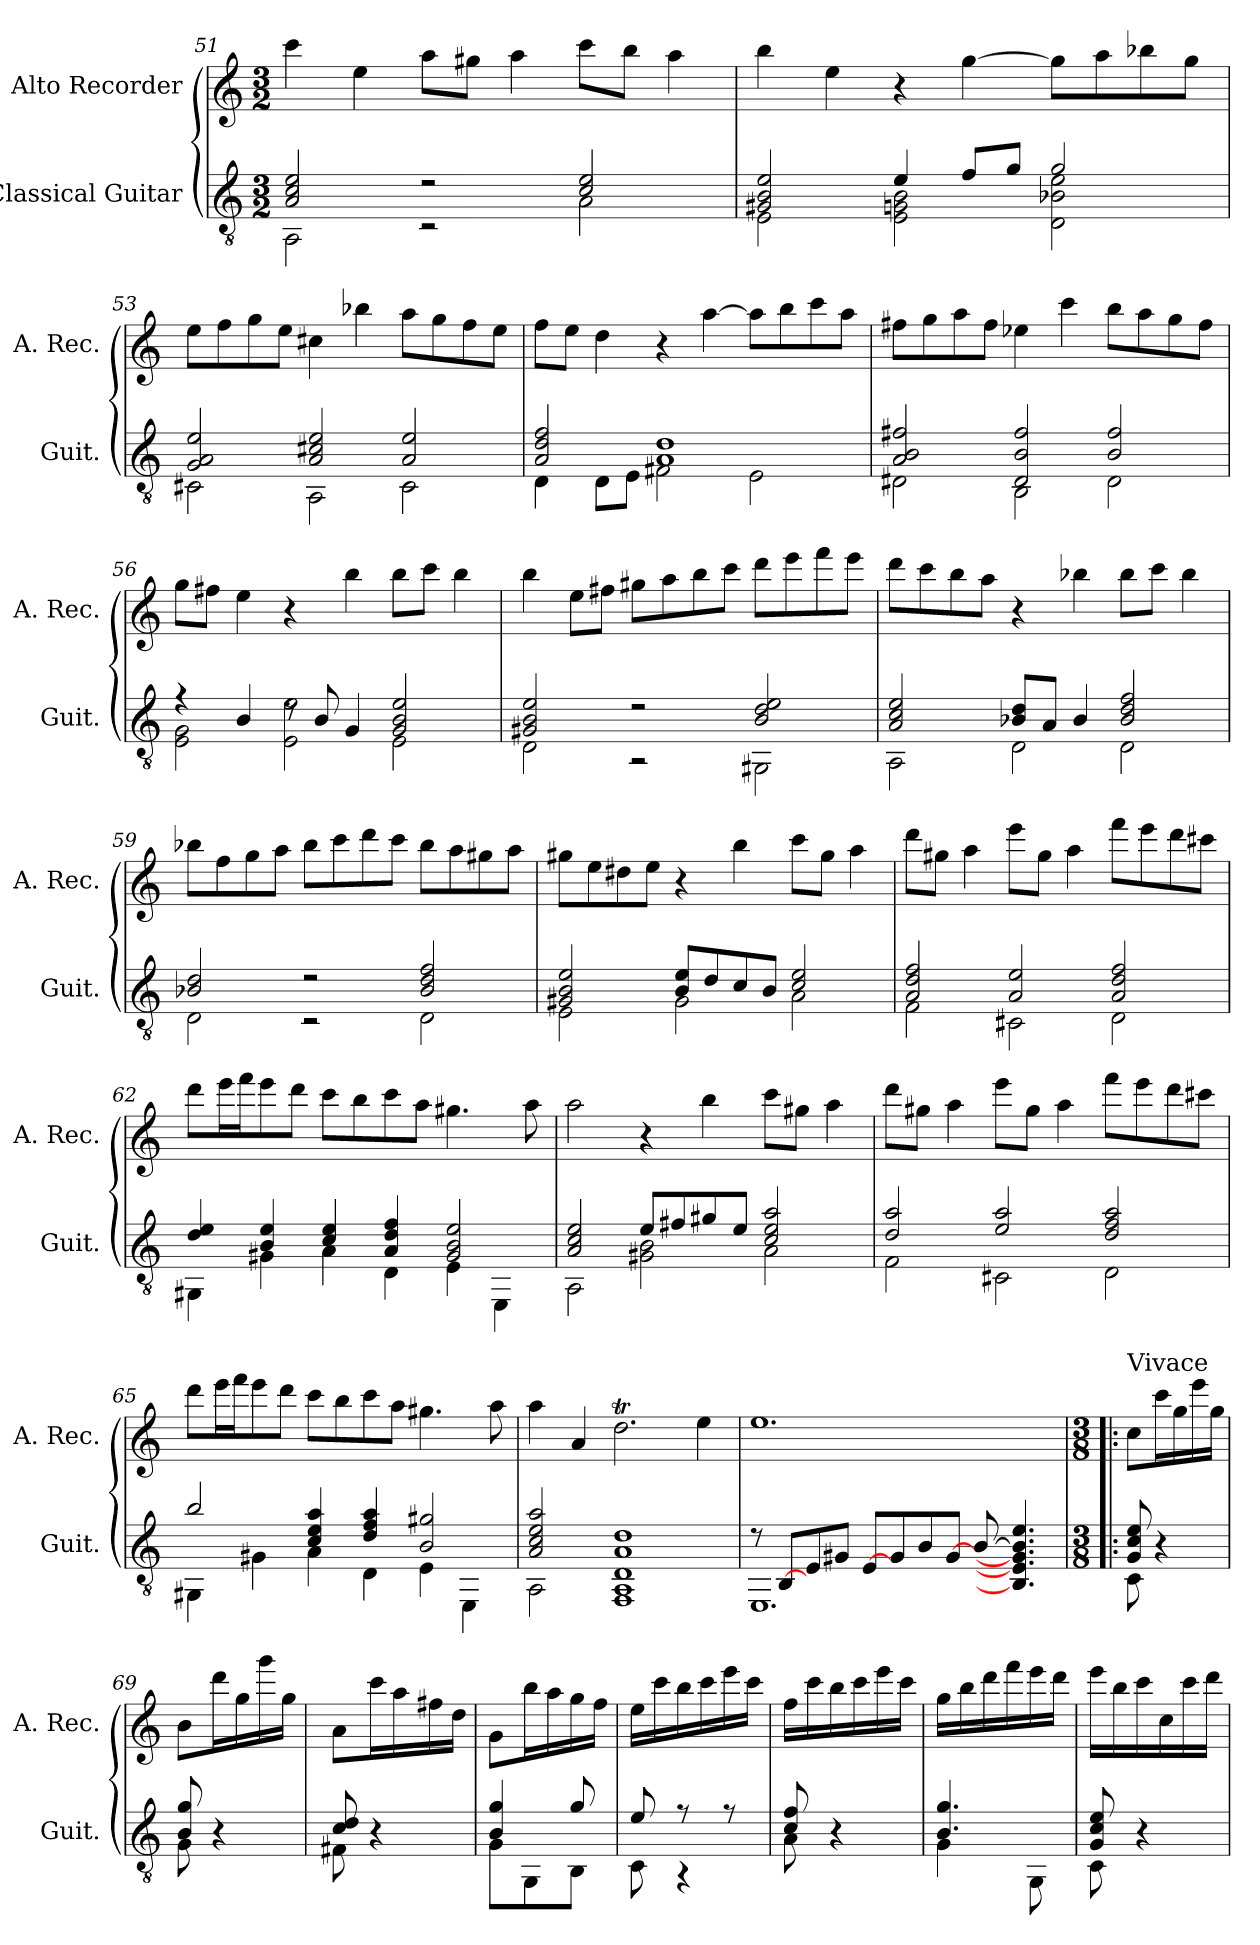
**kern	**kern
*part2	*part1
*staff2	*staff1
*I"Classical Guitar	*I"Alto Recorder
*I'Guit.	*I'A. Rec.
*clefGv2	*clefG2
*k[]	*k[]
*M3/2	*M3/2
=51	=51
*^	*
2A/ 2c/ 2e/	2AA\	4ccc\
.	.	4ee\
2r	2r	8aa\L
.	.	8gg#X\J
.	.	4aa\
2c/ 2e/	2A\	8ccc\L
.	.	8bb\J
.	.	4aa\
=52	=52	=52
2G#X/ 2B/ 2e/	2E\	4bb\
.	.	4ee\
4e/	2E\ 2Gn\ 2B\	4r
8f/L	.	[4gg\
8g/J	.	.
2g/	2D\ 2B-X\ 2e\	8gg\L]
.	.	8aa\
.	.	8bb-X\
.	.	8gg\J
!!LO:LB:g=z
=53	=53	=53
2G/ 2A/ 2e/	2C#X\	8ee\L
.	.	8ff\
.	.	8gg\
.	.	8ee\J
2A/ 2c#X/ 2e/	2AA\	4cc#X\
.	.	4bb-X\
2A/ 2e/	2C#\	8aa\L
.	.	8gg\
.	.	8ff\
.	.	8ee\J
=54	=54	=54
2A/ 2d/ 2f/	4D\	8ff\L
.	.	8ee\J
.	8D\L	4dd\
.	8E\J	.
1A 1d	2F#X\	4r
.	.	[4aa\
.	2E\	8aa\L]
.	.	8bb\
.	.	8ccc\
.	.	8aa\J
=55	=55	=55
2A/ 2B/ 2f#X/	2D#X\	8ff#X\L
.	.	8gg\
.	.	8aa\
.	.	8ff#\J
2D#/ 2B/ 2f#/	2BB\	4ee-X\
.	.	4ccc\
2B/ 2f#/	2D#\	8bb\L
.	.	8aa\
.	.	8gg\
.	.	8ff#\J
!!LO:LB:g=z
=56	=56	=56
4r	2E\ 2G\	8gg\L
.	.	8ff#X\J
4B/	.	4ee\
8rd	2E\ 2e\	4r
8B/	.	.
4G/	.	4bb\
2G/ 2B/ 2e/	2E\	8bb\L
.	.	8ccc\J
.	.	4bb\
=57	=57	=57
2G#X/ 2B/ 2e/	2D\	4bb\
.	.	8ee\L
.	.	8ff#X\J
2r	2r	8gg#X\L
.	.	8aa\
.	.	8bb\
.	.	8ccc\J
2B/ 2d/ 2e/	2GG#X\	8ddd\L
.	.	8eee\
.	.	8fff\
.	.	8eee\J
=58	=58	=58
2A/ 2c/ 2e/	2AA\	8ddd\L
.	.	8ccc\
.	.	8bb\
.	.	8aa\J
8B-X/ 8d/L	2D\	4r
8A/J	.	.
4B-/	.	4bb-X\
2B-/ 2d/ 2f/	2D\	8bb-\L
.	.	8ccc\J
.	.	4bb-\
!!LO:LB:g=z
=59	=59	=59
2B-X/ 2d/	2D\	8bb-X\L
.	.	8ff\
.	.	8gg\
.	.	8aa\J
2r	2r	8bb-\L
.	.	8ccc\
.	.	8ddd\
.	.	8ccc\J
2B-/ 2d/ 2f/	2D\	8bb-\L
.	.	8aa\
.	.	8gg#X\
.	.	8aa\J
=60	=60	=60
2G#X/ 2B/ 2e/	2E\	8gg#X\L
.	.	8ee\
.	.	8dd#X\
.	.	8ee\J
8B/ 8e/L	2G#\	4r
8d/	.	.
8c/	.	4bb\
8B/J	.	.
2c/ 2e/	2A\	8ccc\L
.	.	8gg#\J
.	.	4aa\
=61	=61	=61
2A/ 2d/ 2f/	2F\	8ddd\L
.	.	8gg#X\J
.	.	4aa\
2A/ 2e/	2C#X\	8eee\L
.	.	8gg#\J
.	.	4aa\
2A/ 2d/ 2f/	2D\	8fff\L
.	.	8eee\
.	.	8ddd\
.	.	8ccc#X\J
!!LO:LB:g=z
=62	=62	=62
4d/ 4e/	4GG#X\	8ddd\L
.	.	16eee\L
.	.	16fff\J
4B/ 4e/	4G#X\	8eee\
.	.	8ddd\J
4c/ 4e/	4A\	8ccc\L
.	.	8bb\
4A/ 4d/ 4f/	4D\	8ccc\
.	.	8aa\J
2G#/ 2B/ 2e/	4E\	4.gg#X\
.	4EE\	.
.	.	8aa\
=63	=63	=63
2A/ 2c/ 2e/	2AA\	2aa\
8e/L	2G#X\ 2B\	4r
8f#X/	.	.
8g#X/	.	4bb\
8e/J	.	.
2c/ 2e/ 2a/	2A\	8ccc\L
.	.	8gg#X\J
.	.	4aa\
=64	=64	=64
2d/ 2a/	2F\	8ddd\L
.	.	8gg#X\J
.	.	4aa\
2e/ 2a/	2C#X\	8eee\L
.	.	8gg#\J
.	.	4aa\
2d/ 2f/ 2a/	2D\	8fff\L
.	.	8eee\
.	.	8ddd\
.	.	8ccc#X\J
!!LO:LB:g=z
=65	=65	=65
2b/	4GG#X\	8ddd\L
.	.	16eee\L
.	.	16fff\J
.	4G#X\	8eee\
.	.	8ddd\J
4c/ 4e/ 4a/	4A\	8ccc\L
.	.	8bb\
4d/ 4f/ 4a/	4D\	8ccc\
.	.	8aa\J
2B/ 2g#X/	4E\	4.gg#X\
.	4EE\	.
.	.	8aa\
=66	=66	=66
2A/ 2c/ 2e/ 2a/	2AA\	4aa\
.	.	4a/
1AA 1D 1A 1d	1FF	2.ddT\
.	.	4ee\
=67	=67	=67
8r	1.EE	1.ee
[8BB/L	.	.
8E/	.	.
8G#X/J	.	.
[8E/L	.	.
8G#/	.	.
8B/	.	.
[8G#/J	.	.
[8B/	.	.
4.BB/] 4.E/] 4.G#/] 4.B/] 4.e/	.	.
!!LO:PB:g=z
=68!|:	=68!|:	=68!|:
*M3/8	*	*M3/8
*	*	*MM80
!	!	!LO:TX:a:t=Vivace
8G/ 8c/ 8e/	8C\	8cc\L
8ryy	4r	16ccc\L
.	.	16gg\
8ryy	.	16eee\
.	.	16gg\JJ
=69	=69	=69
8B/ 8g/	8G\	8b\L
8ryy	4r	16ddd\L
.	.	16gg\
8ryy	.	16ggg\
.	.	16gg\JJ
=70	=70	=70
8c/ 8d/	8F#X\	8a\L
8ryy	4r	16ccc\L
.	.	16aa\
8ryy	.	16ff#X\
.	.	16dd\JJ
=71	=71	=71
4B/ 4g/	8G\L	8g\L
.	8GG\	16bb\L
.	.	16aa\
8g/	8BB\J	16gg\
.	.	16ff\JJ
=72	=72	=72
8e/	8C\	16ee\LL
.	.	16ccc\
8r	4r	16bb\
.	.	16ccc\
8r	.	16eee\
.	.	16ccc\JJ
!!LO:LB:g=z
=73	=73	=73
8c/ 8f/	8A\	16ff\LL
.	.	16ccc\
8ryy	4r	16bb\
.	.	16ccc\
8ryy	.	16eee\
.	.	16ccc\JJ
=74	=74	=74
4.B/ 4.g/	4G\	16gg\LL
.	.	16bb\
.	.	16ddd\
.	.	16fff\
.	8GG\	16eee\
.	.	16ddd\JJ
=75	=75	=75
8G/ 8c/ 8e/	8C\	16eee\LL
.	.	16bb\
8ryy	4r	16ccc\
.	.	16cc\
8ryy	.	16ccc\
.	.	16ddd\JJ
*v	*v	*
=	=
*-	*-
